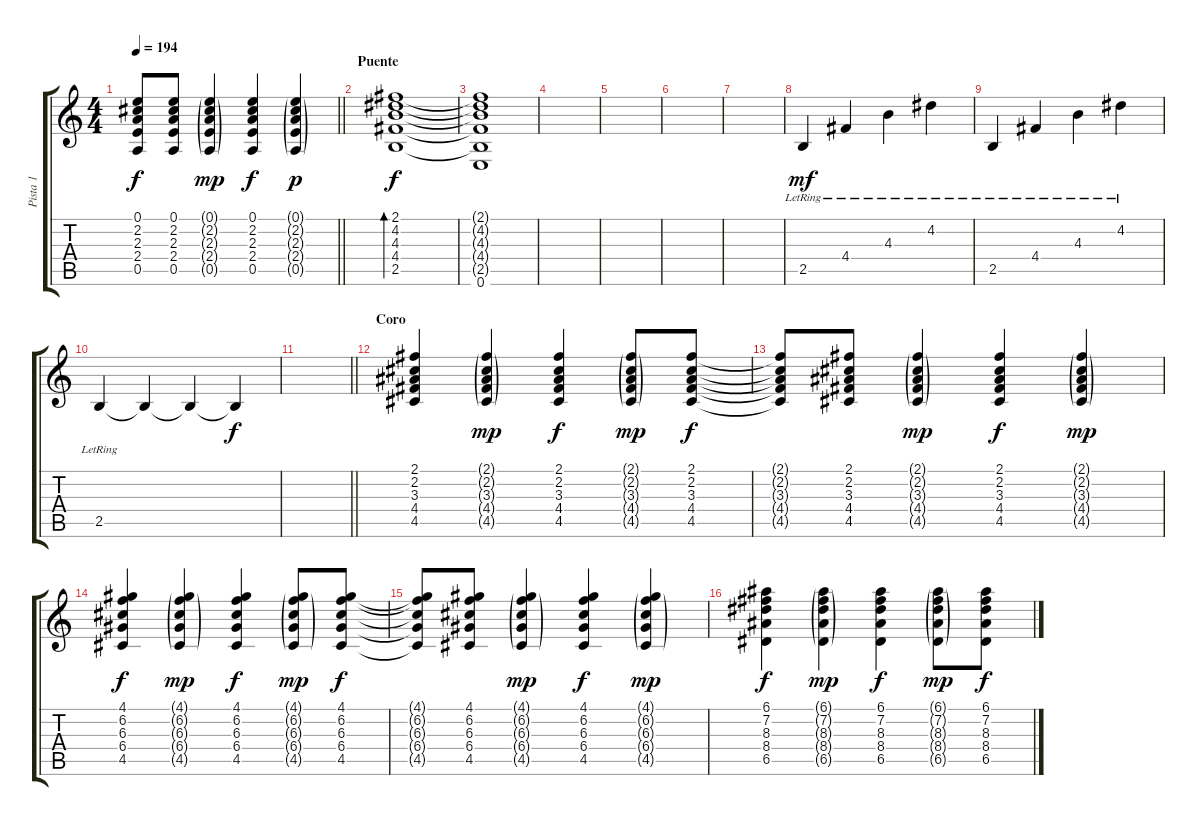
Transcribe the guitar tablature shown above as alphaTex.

\track ("Pista 1" "Pista 1") {instrument acousticguitarsteel}
\staff {score tabs}
\tuning (E4 B3 G3 D3 A2 E2) {hide}
\ts (4 4)
\tempo 194
\clef g2
\barLineRight lightlight
\ks c
(0.1{t} 2.2{t} 2.3{t} 2.4{t} 0.5{t}).8{dy f} (0.1 2.2 2.3 2.4 0.5).8 (0.1{g} 2.2{g} 2.3{g} 2.4{g} 0.5{g}).4{dy mp} (0.1 2.2 2.3 2.4 0.5).4{dy f} (0.1{g} 2.2{g} 2.3{g} 2.4{g} 0.5{g}).4{dy p} |
\section ("" "Puente")
(2.1 4.2 4.3 4.4 2.5).1{bd 240 dy f} |
(2.1{t} 4.2{t} 4.3{t} 4.4{t} 2.5{t} 0.6).1 |
|
|
|
|
2.5{lr}.4{dy mf} 4.4{lr}.4 4.3{lr}.4 4.2{lr}.4 |
2.5{lr}.4 4.4{lr}.4 4.3{lr}.4 4.2{lr}.4 |
2.5{lr}.4 2.5{t}.4 2.5{t}.4 2.5{t}.4{dy f} |
\barLineRight lightlight
|
\section ("" "Coro")
(2.1 2.2 3.3 4.4 4.5).4 (2.1{g} 2.2{g} 3.3{g} 4.4{g} 4.5{g}).4{dy mp} (2.1 2.2 3.3 4.4 4.5).4{dy f} (2.1{g} 2.2{g} 3.3{g} 4.4{g} 4.5{g}).8{dy mp} (2.1 2.2 3.3 4.4 4.5).8{dy f} |
(2.1{t} 2.2{t} 3.3{t} 4.4{t} 4.5{t}).8 (2.1 2.2 3.3 4.4 4.5).8 (2.1{g} 2.2{g} 3.3{g} 4.4{g} 4.5{g}).4{dy mp} (2.1 2.2 3.3 4.4 4.5).4{dy f} (2.1{g} 2.2{g} 3.3{g} 4.4{g} 4.5{g}).4{dy mp} |
(4.1 6.2 6.3 6.4 4.5).4{dy f} (4.1{g} 6.2{g} 6.3{g} 6.4{g} 4.5{g}).4{dy mp} (4.1 6.2 6.3 6.4 4.5).4{dy f} (4.1{g} 6.2{g} 6.3{g} 6.4{g} 4.5{g}).8{dy mp} (4.1 6.2 6.3 6.4 4.5).8{dy f} |
(4.1{t} 6.2{t} 6.3{t} 6.4{t} 4.5{t}).8 (4.1 6.2 6.3 6.4 4.5).8 (4.1{g} 6.2{g} 6.3{g} 6.4{g} 4.5{g}).4{dy mp} (4.1 6.2 6.3 6.4 4.5).4{dy f} (4.1{g} 6.2{g} 6.3{g} 6.4{g} 4.5{g}).4{dy mp} |
(6.1 7.2 8.3 8.4 6.5).4{dy f} (6.1{g} 7.2{g} 8.3{g} 8.4{g} 6.5{g}).4{dy mp} (6.1 7.2 8.3 8.4 6.5).4{dy f} (6.1{g} 7.2{g} 8.3{g} 8.4{g} 6.5{g}).8{dy mp} (6.1 7.2 8.3 8.4 6.5).8{dy f}
